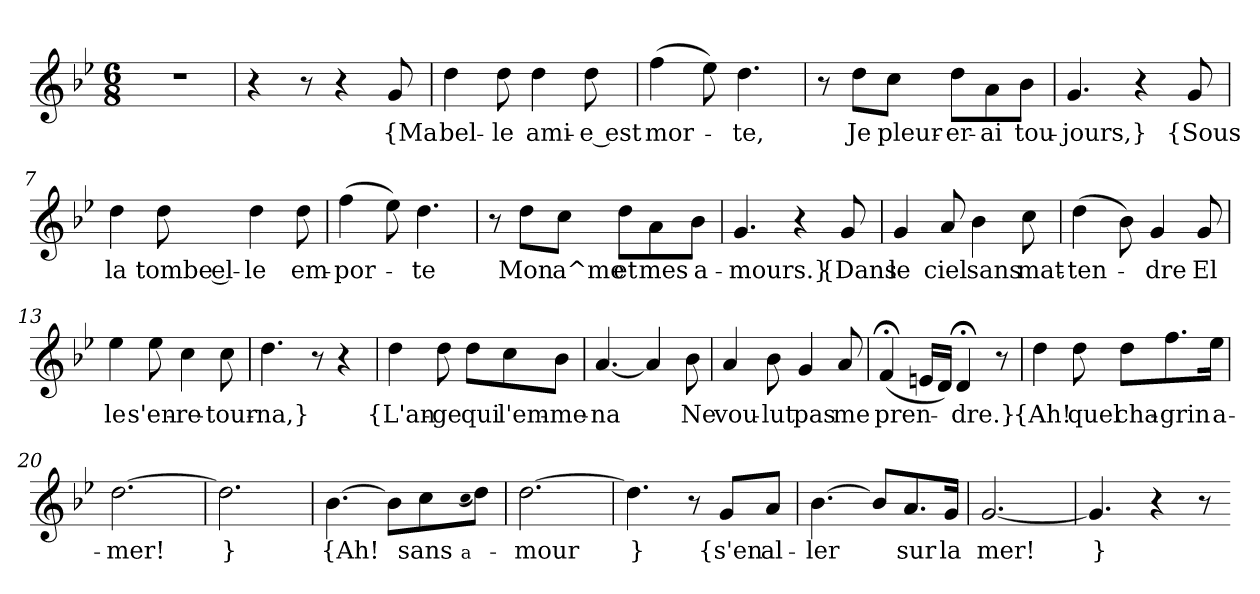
**kern	**text
*part1	*part1
*staff1	*staff1
*clefG2	*
*k[b-e-]	*
*M6/8	*
=1	=1
2.r	.
=2	=2
4r	.
8r	.
4r	.
8g	{Ma
=3	=3
4dd	bel-
8dd	-le
4dd	ami-
8dd	-e est
=4	=4
(4ff	mor-
8ee-)	.
4.dd	-te,
=5	=5
8r	.
8dd\L	Je
8cc\J	pleur-
8dd\L	-er-
8a\	-ai
8b-\J	tou-
=6	=6
4.g	-jours,}
4r	.
8g	{Sous
=7	=7
4dd	la
8dd	tombe el-
4dd	-le
8dd	em-
=8	=8
(4ff	-por-
8ee-)	.
4.dd	-te
=9	=9
8r	.
8dd\L	Mon
8cc\J	a^me
8dd\L	et
8a\	mes
8b-\J	a-
=10	=10
4.g	-mours.}
4r	.
8g	{Dans
=11	=11
4g	le
8a	ciel
4b-	sans
8cc	mat-
=12	=12
(4dd	-ten-
8b-)	.
4g	-dre
8g	El
=13	=13
4ee-	-le
8ee-	s'en-
4cc	-re-
8cc	-tour-
=14	=14
4.dd	-na,}
8r	.
4r	.
=15	=15
4dd	{L'an-
8dd	-ge
8dd\L	qui
8cc\	l'em-
8b-\J	-me-
=16	=16
[4.a	-na
4a]	.
8b-	Ne
=17	=17
4a	vou-
8b-	-lut
4g	pas
8a	me
=18	=18
(4f;<	pren-
16en/LL	.
16d/JJ)	.
4d;<	dre.}
8r	.
=19	=19
4dd	{Ah!
8dd	quel
8dd\L	cha-
8.ff\	-grin
16ee-\Jk	a-
=20	=20
[2.dd	-mer!
=21	=21
2.dd]	}
=22	=22
[4.b-	{Ah!
8b-\L]	.
8cc\	sans
(qcc	a-
8dd\J)	.
=23	=23
[2.dd	-mour
=24	=24
4.dd]	}
8r	.
8g/L	{s'en
8a/J	al-
=25	=25
[4.b-	-ler
8b-/L]	.
8.a/	sur
16g/Jk	la
=26	=26
[2.g	mer!
=27	=27
4.g]	}
4r	.
8r	.
=-	=-
*-	*-
